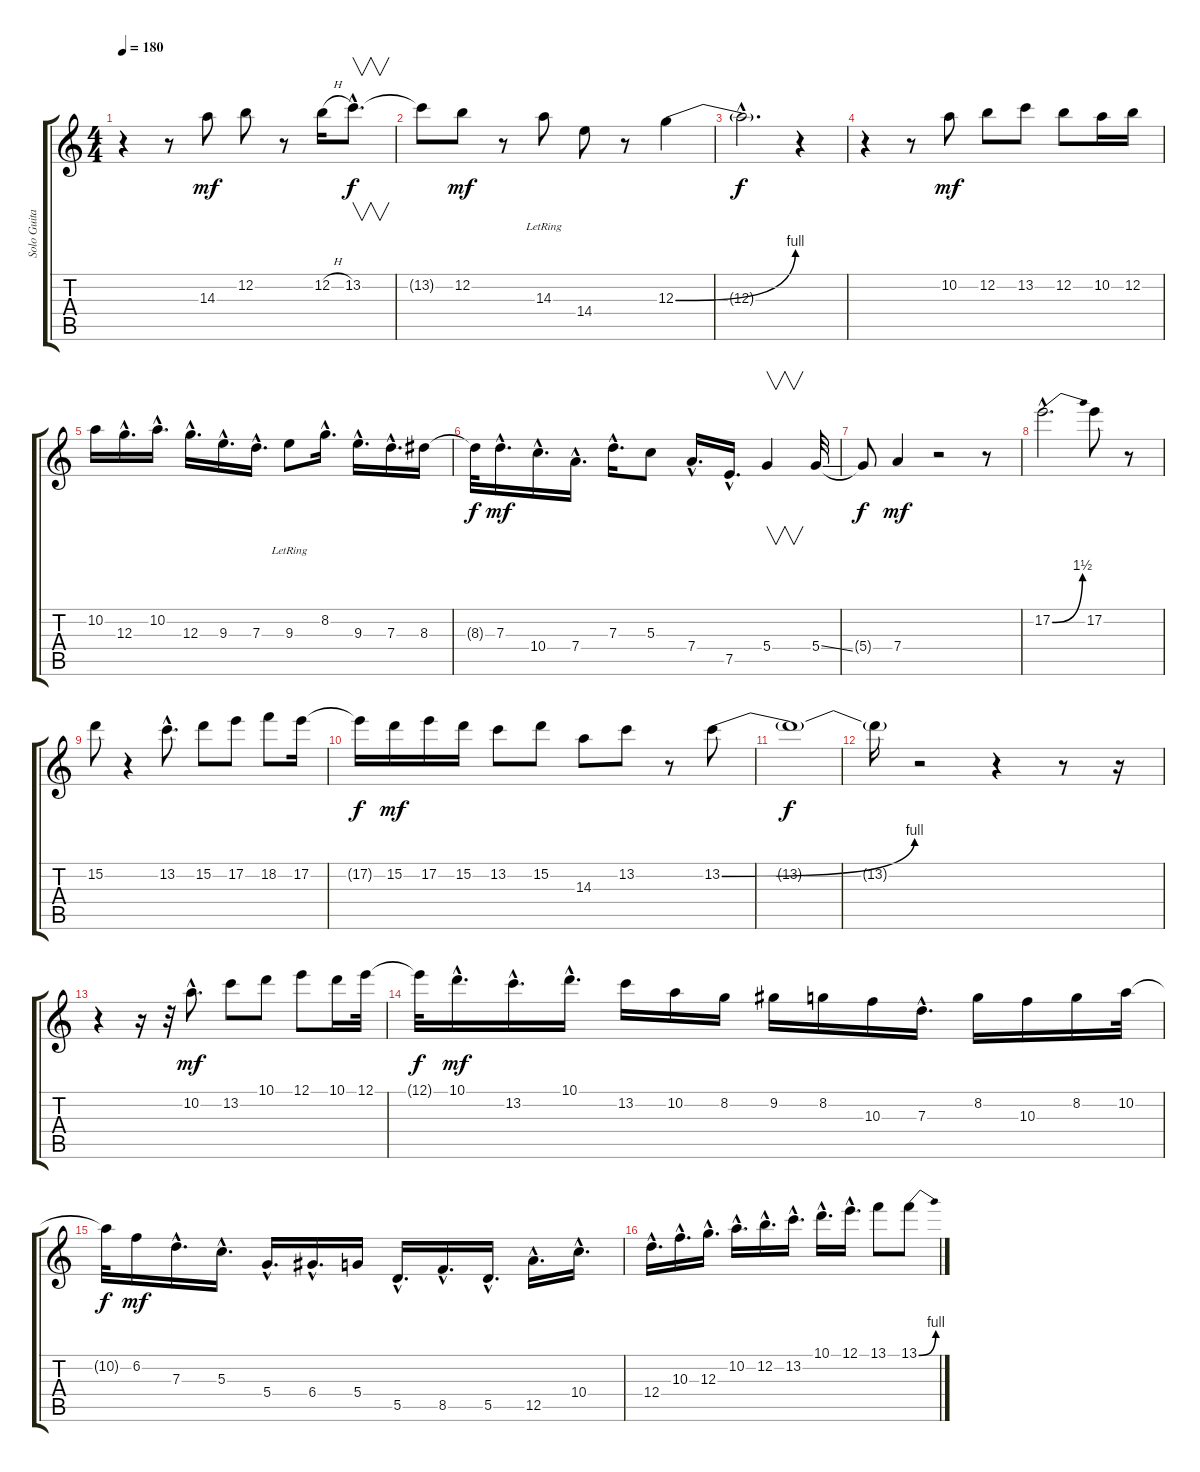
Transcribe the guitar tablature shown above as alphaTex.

\track ("Solo Guitar" "Solo Guita") {instrument overdrivenguitar}
\staff {score tabs}
\tuning (E4 B3 G3 D3 A2 E2) {hide}
\ts (4 4)
\tempo 180
\clef g2
\ks c
r.4{dy mf} r.8 14.3.8 12.2.8 r.8 12.2{h}.16 13.2{hac}.8{v d dy f} |
13.2{t}.8 12.2.8{dy mf} r.8 14.3{lr}.8 14.4.8 r.8 12.3{be (bend 0 0 60 4)}.4 |
12.3{hac t}.2{d dy f} r.4 |
r.4 r.8 10.2.8{dy mf} 12.2.8 13.2.8 12.2.8 10.2.16 12.2.16 |
10.2.16 12.3{hac}.16{d} 10.2{hac}.16{d} 12.3{hac}.16{d} 9.3{hac}.16{d} 7.3{hac}.16{d} 9.3{lr}.8 8.2{hac}.16{d} 9.3{hac}.16{d} 7.3{hac}.16{d} 8.3.16 |
8.3{t}.32{dy f} 7.3{hac}.16{d dy mf} 10.4{hac}.16{d} 7.4{hac}.16{d} 7.3{hac}.16{d} 5.3.8 7.4{hac}.16{d} 7.5{hac}.16{d} 5.4.4{v} 5.4{ss}.32 |
5.4{t}.8{dy f} 7.4.4{dy mf} r.2 r.8 |
17.2{be (bend 0 0 60 6) hac}.2{d} 17.2.8 r.8 |
15.2.8 r.4 13.2{hac}.8{d} 15.2.8 17.2.8 18.2.8 17.2.16 |
17.2{t}.16{dy f} 15.2.16{dy mf} 17.2.16 15.2.16 13.2.8 15.2.8 14.3.8 13.2.8 r.8 13.2{be (bend 0 0 60 4)}.8 |
13.2{t}.1{dy f} |
13.2{t}.16 r.2 r.4 r.8 r.16 |
r.4 r.16 r.32 10.2{hac}.8{d dy mf} 13.2.8 10.1.8 12.1.8 10.1.16 12.1.32 |
12.1{t}.32{dy f} 10.1{hac}.16{d dy mf} 13.2{hac}.16{d} 10.1{hac}.16{d} 13.2.16 10.2.16 8.2.16 9.2.16 8.2.16 10.3.16 7.3{hac}.16{d} 8.2.16 10.3.16 8.2.16 10.2.32 |
10.2{t}.32{dy f} 6.2.16{dy mf} 7.3{hac}.16{d} 5.3{hac}.16{d} 5.4{hac}.16{d} 6.4{hac}.16{d} 5.4.16 5.5{hac}.16{d} 8.5{hac}.16{d} 5.5{hac}.16{d} 12.5{hac}.16{d} 10.4{hac}.16{d} |
12.4{hac}.16{d} 10.3{hac}.16{d} 12.3{hac}.16{d} 10.2{hac}.16{d} 12.2{hac}.16{d} 13.2{hac}.16{d} 10.1{hac}.16{d} 12.1{hac}.16{d} 13.1.8 13.1{be (bend 0 0 60 4)}.8
